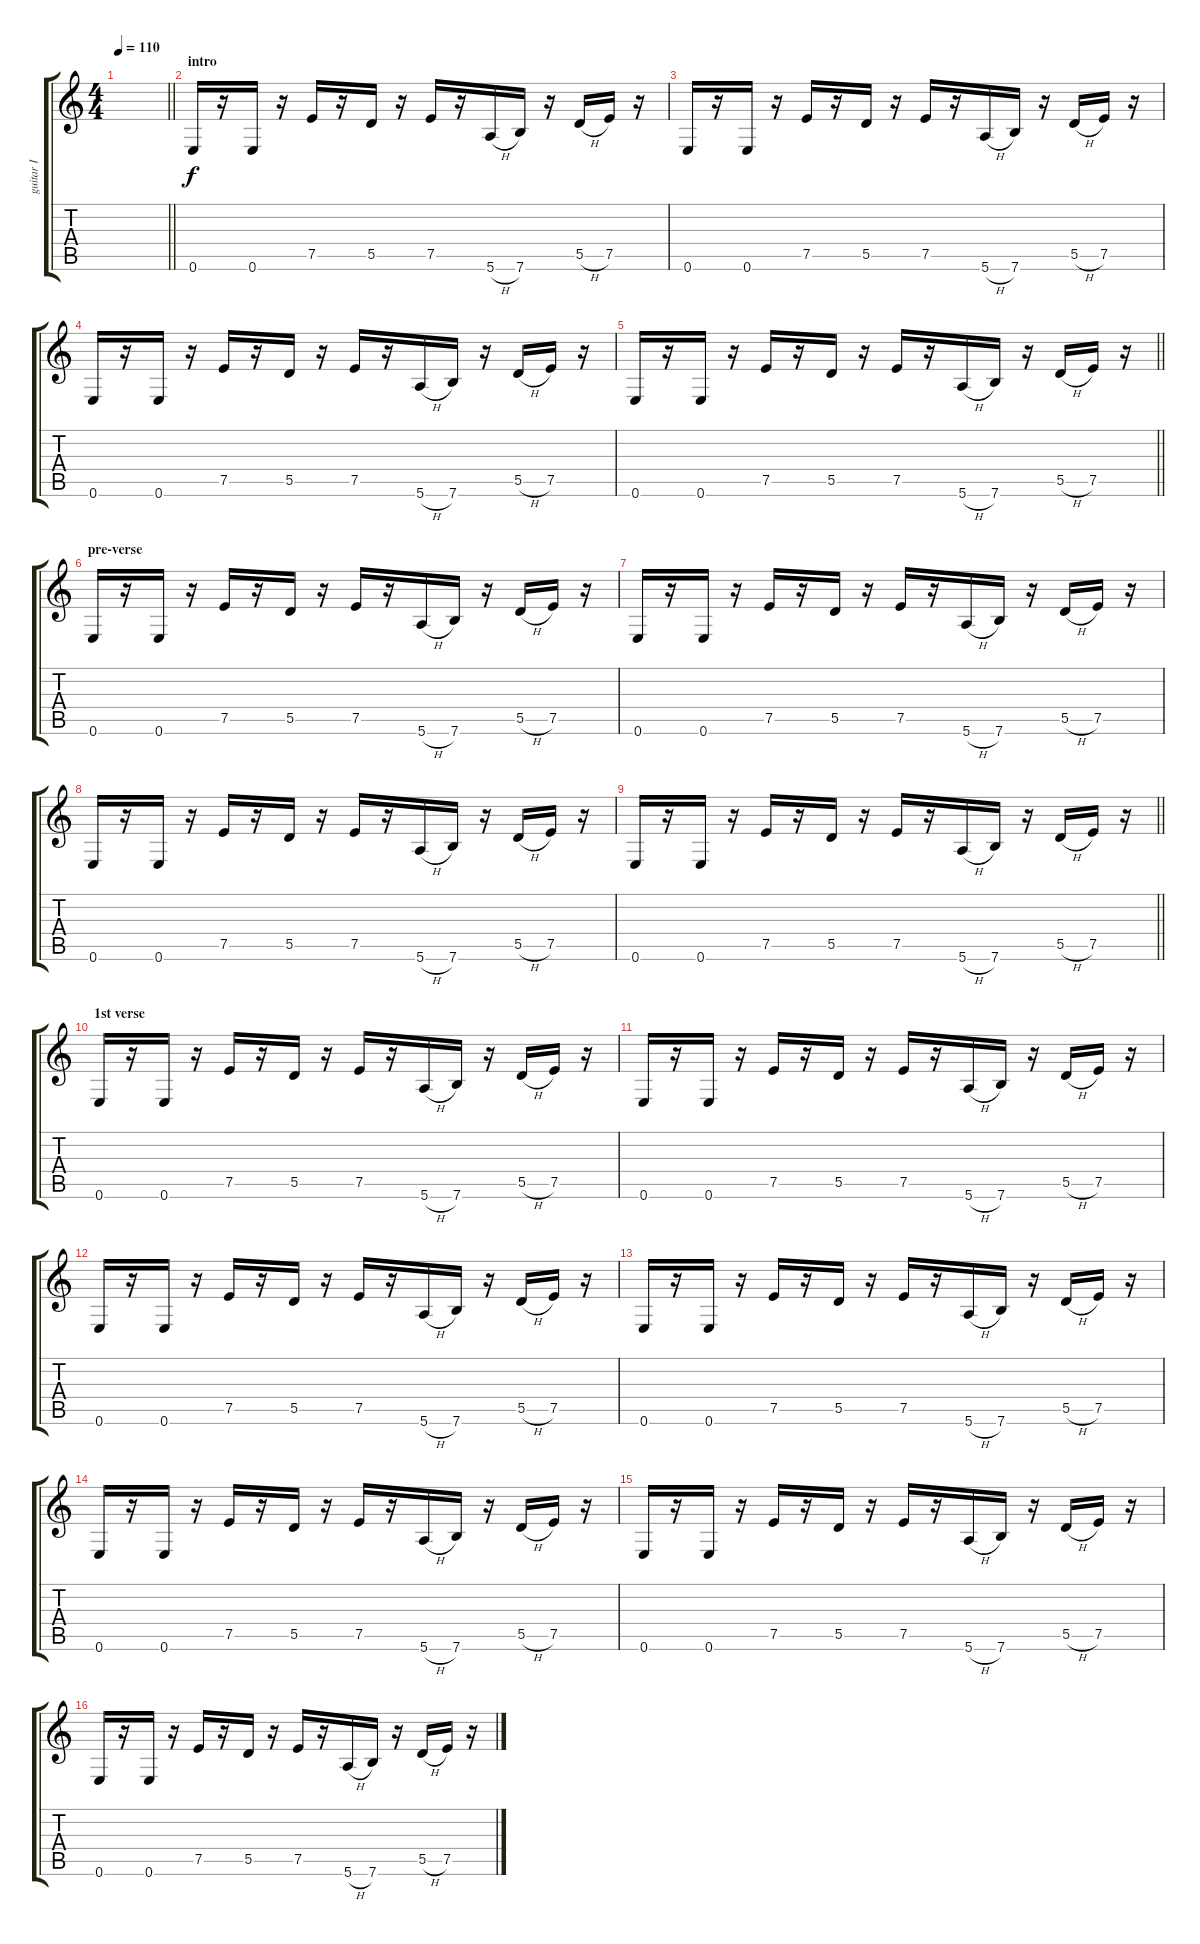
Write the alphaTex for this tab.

\track ("guitar I" "guitar I") {instrument overdrivenguitar}
\staff {score tabs}
\tuning (E4 B3 G3 D3 A2 E2) {hide}
\ts (4 4)
\tempo 110
\clef g2
\barLineRight lightlight
\ks c
|
\section ("" "intro")
\ks aminor
0.6.16 r.16 0.6.16 r.16 7.5.16 r.16 5.5.16 r.16 7.5.16 r.16 5.6{h}.16 7.6.16 r.16 5.5{h}.16 7.5.16 r.16 |
0.6.16 r.16 0.6.16 r.16 7.5.16 r.16 5.5.16 r.16 7.5.16 r.16 5.6{h}.16 7.6.16 r.16 5.5{h}.16 7.5.16 r.16 |
0.6.16 r.16 0.6.16 r.16 7.5.16 r.16 5.5.16 r.16 7.5.16 r.16 5.6{h}.16 7.6.16 r.16 5.5{h}.16 7.5.16 r.16 |
\barLineRight lightlight
0.6.16 r.16 0.6.16 r.16 7.5.16 r.16 5.5.16 r.16 7.5.16 r.16 5.6{h}.16 7.6.16 r.16 5.5{h}.16 7.5.16 r.16 |
\section ("" "pre-verse")
0.6.16 r.16 0.6.16 r.16 7.5.16 r.16 5.5.16 r.16 7.5.16 r.16 5.6{h}.16 7.6.16 r.16 5.5{h}.16 7.5.16 r.16 |
0.6.16 r.16 0.6.16 r.16 7.5.16 r.16 5.5.16 r.16 7.5.16 r.16 5.6{h}.16 7.6.16 r.16 5.5{h}.16 7.5.16 r.16 |
0.6.16 r.16 0.6.16 r.16 7.5.16 r.16 5.5.16 r.16 7.5.16 r.16 5.6{h}.16 7.6.16 r.16 5.5{h}.16 7.5.16 r.16 |
\barLineRight lightlight
0.6.16 r.16 0.6.16 r.16 7.5.16 r.16 5.5.16 r.16 7.5.16 r.16 5.6{h}.16 7.6.16 r.16 5.5{h}.16 7.5.16 r.16 |
\section ("" "1st verse")
0.6.16 r.16 0.6.16 r.16 7.5.16 r.16 5.5.16 r.16 7.5.16 r.16 5.6{h}.16 7.6.16 r.16 5.5{h}.16 7.5.16 r.16 |
0.6.16 r.16 0.6.16 r.16 7.5.16 r.16 5.5.16 r.16 7.5.16 r.16 5.6{h}.16 7.6.16 r.16 5.5{h}.16 7.5.16 r.16 |
0.6.16 r.16 0.6.16 r.16 7.5.16 r.16 5.5.16 r.16 7.5.16 r.16 5.6{h}.16 7.6.16 r.16 5.5{h}.16 7.5.16 r.16 |
0.6.16 r.16 0.6.16 r.16 7.5.16 r.16 5.5.16 r.16 7.5.16 r.16 5.6{h}.16 7.6.16 r.16 5.5{h}.16 7.5.16 r.16 |
0.6.16 r.16 0.6.16 r.16 7.5.16 r.16 5.5.16 r.16 7.5.16 r.16 5.6{h}.16 7.6.16 r.16 5.5{h}.16 7.5.16 r.16 |
0.6.16 r.16 0.6.16 r.16 7.5.16 r.16 5.5.16 r.16 7.5.16 r.16 5.6{h}.16 7.6.16 r.16 5.5{h}.16 7.5.16 r.16 |
0.6.16 r.16 0.6.16 r.16 7.5.16 r.16 5.5.16 r.16 7.5.16 r.16 5.6{h}.16 7.6.16 r.16 5.5{h}.16 7.5.16 r.16
